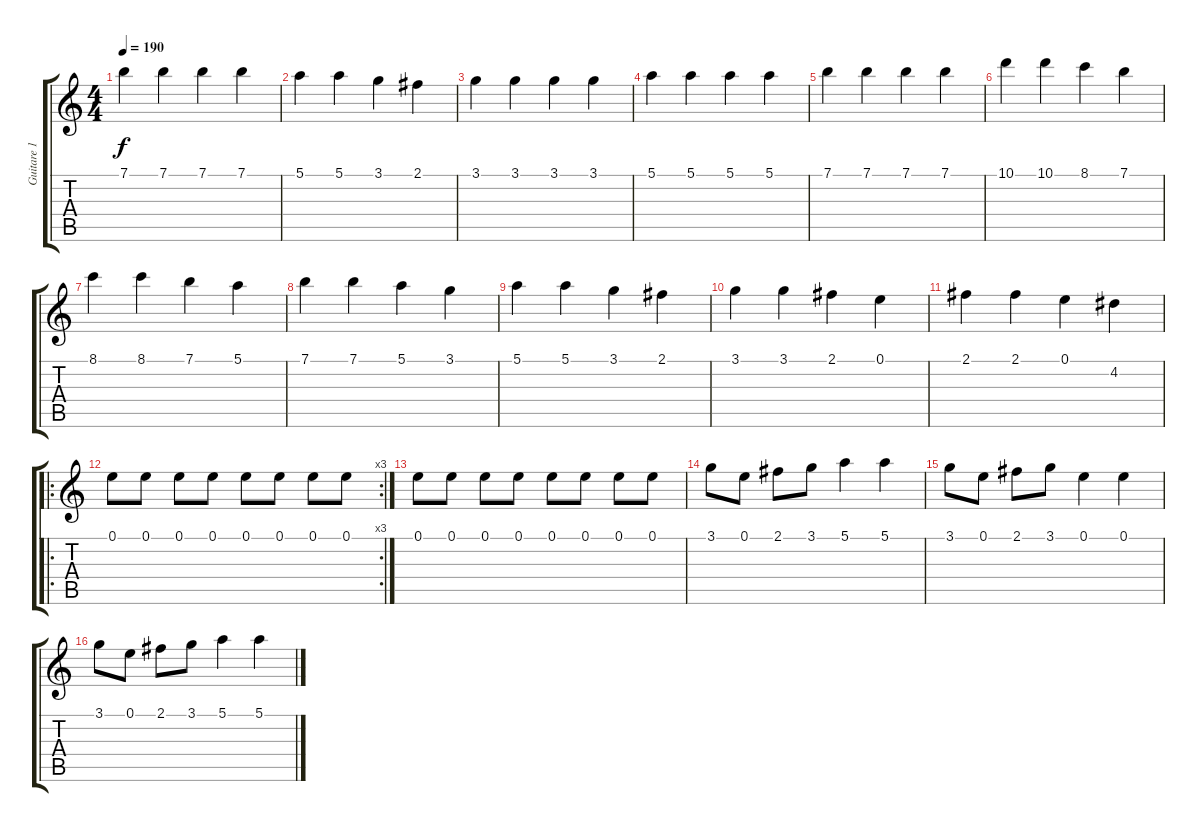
\track ("Guitare 1" "Guitare 1") {instrument distortionguitar}
\staff {score tabs}
\tuning (E4 B3 G3 D3 A2 E2) {hide}
\ts (4 4)
\tempo 190
\clef g2
\ks c
7.1.4{dy f instrument distortionguitar} 7.1.4 7.1.4 7.1.4 |
5.1.4 5.1.4 3.1.4 2.1.4 |
3.1.4 3.1.4 3.1.4 3.1.4 |
5.1.4 5.1.4 5.1.4 5.1.4 |
7.1.4 7.1.4 7.1.4 7.1.4 |
10.1.4 10.1.4 8.1.4 7.1.4 |
8.1.4 8.1.4 7.1.4 5.1.4 |
7.1.4 7.1.4 5.1.4 3.1.4 |
5.1.4 5.1.4 3.1.4 2.1.4 |
3.1.4 3.1.4 2.1.4 0.1.4 |
2.1.4 2.1.4 0.1.4 4.2.4 |
\ro
\rc 3
0.1.8 0.1.8 0.1.8 0.1.8 0.1.8 0.1.8 0.1.8 0.1.8 |
0.1.8 0.1.8 0.1.8 0.1.8 0.1.8 0.1.8 0.1.8 0.1.8 |
3.1.8 0.1.8 2.1.8 3.1.8 5.1.4 5.1.4 |
3.1.8 0.1.8 2.1.8 3.1.8 0.1.4 0.1.4 |
3.1.8 0.1.8 2.1.8 3.1.8 5.1.4 5.1.4
